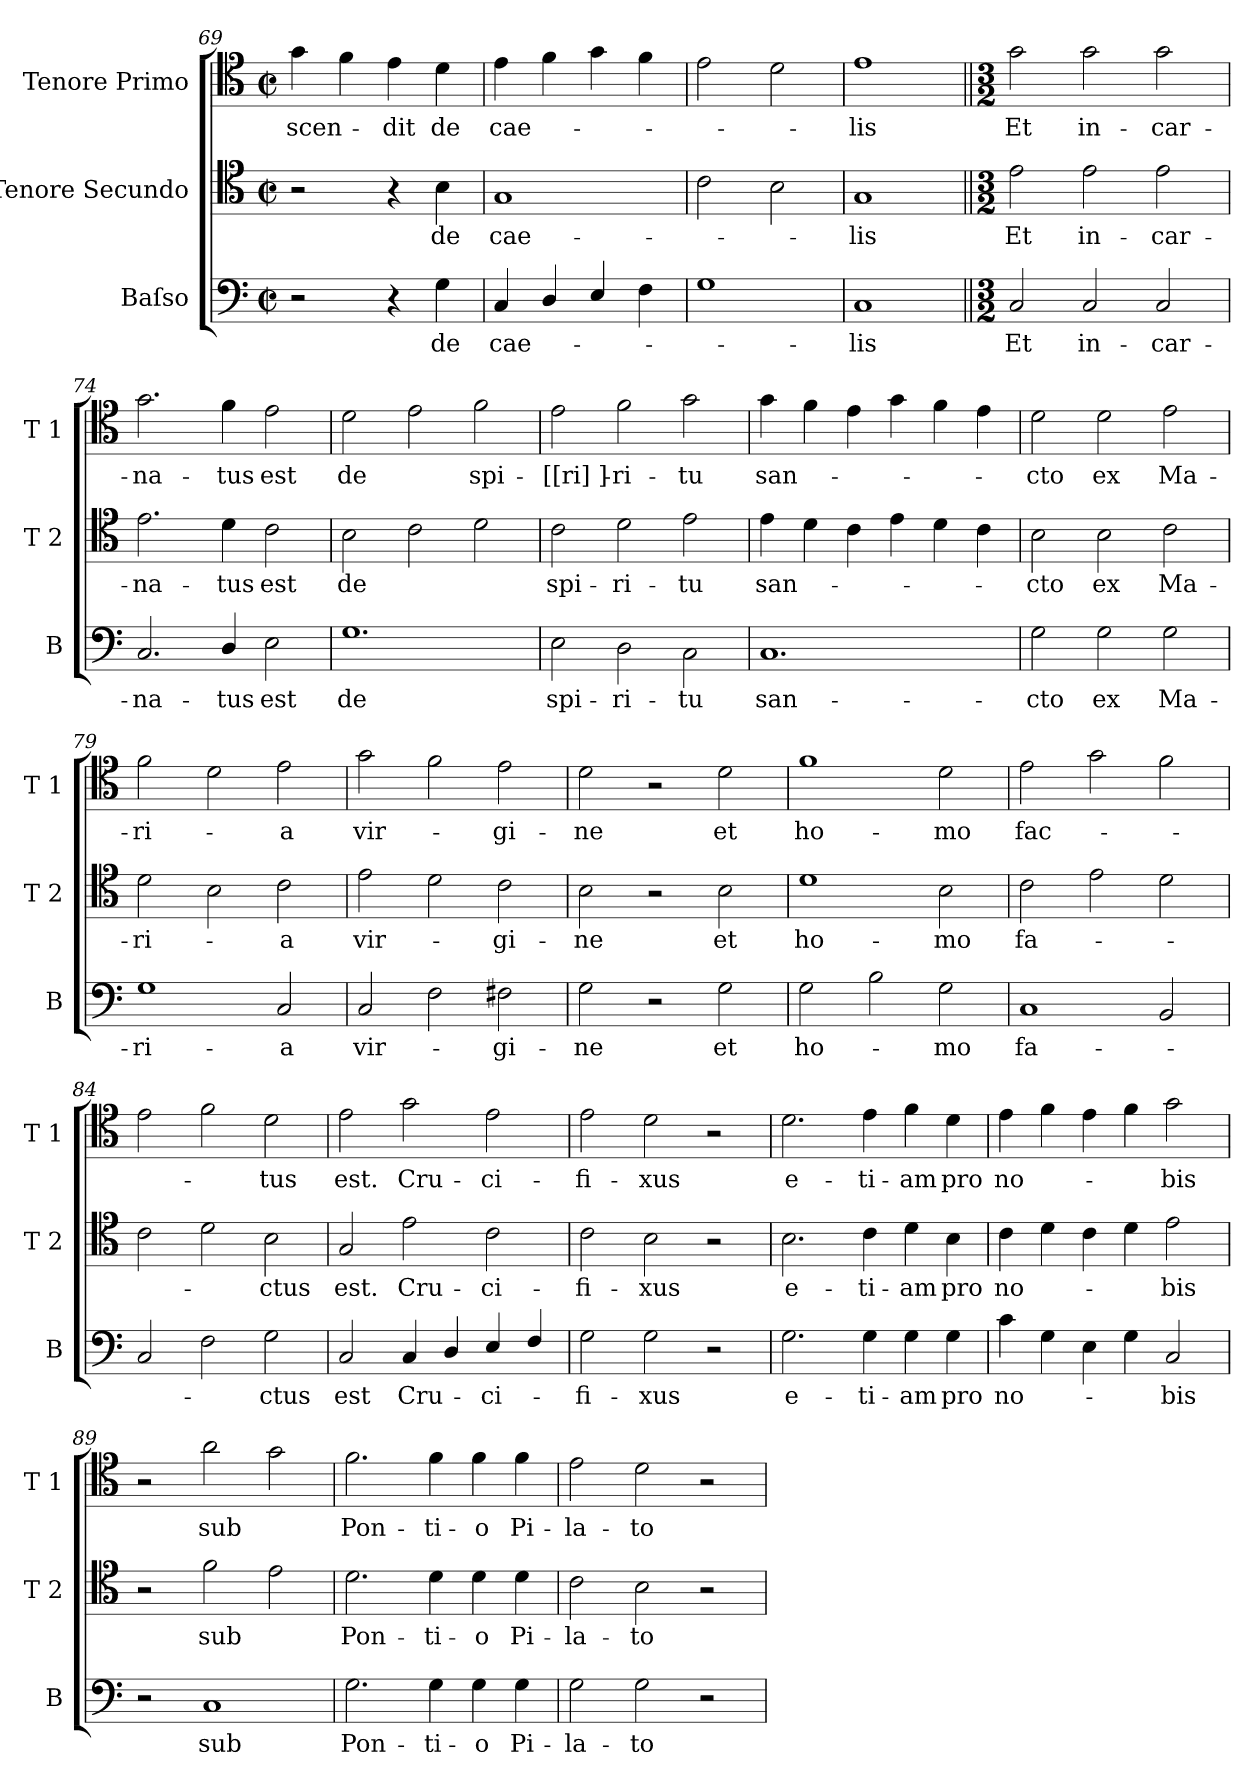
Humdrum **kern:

**kern	**text	**kern	**text	**kern	**text
*part3	*part3	*part2	*part2	*part1	*part1
*staff3	*staff3	*staff2	*staff2	*staff1	*staff1
*I"Baſso	*	*I"Tenore Secundo	*	*I"Tenore Primo	*
*I'B	*	*I'T 2	*	*I'T 1	*
*clefF4	*	*clefC4	*	*clefC4	*
*k[]	*	*k[]	*	*k[]	*
*C:	*	*C:	*	*C:	*
*M2/2	*	*M2/2	*	*M2/2	*
*met(c|)	*	*met(c|)	*	*met(c|)	*
=69	=69	=69	=69	=69	=69
2r	.	2r	.	4g\	-scen-
.	.	.	.	4f\	.
4r	.	4r	.	4e\	-dit
4G\	de	4B\	de	4d\	de
=70	=70	=70	=70	=70	=70
4C/	cae-	1G	cae-	4e\	cae-
4D/	.	.	.	4f\	.
4E/	.	.	.	4g\	.
4F\	.	.	.	4f\	.
=71	=71	=71	=71	=71	=71
1G	.	2c\	.	2e\	.
.	.	2B\	.	2d\	.
=72	=72	=72	=72	=72	=72
1C	-lis	1G	-lis	1e	-lis
=73||	=73||	=73||	=73||	=73||	=73||
*M3/2	*	*M3/2	*	*M3/2	*
2C/	Et	2e\	Et	2g\	Et
2C/	in-	2e\	in-	2g\	in-
2C/	-car-	2e\	-car-	2g\	-car-
=74	=74	=74	=74	=74	=74
2.C/	-na-	2.e\	-na-	2.g\	-na-
4D/	-tus	4d\	-tus	4f\	-tus
2E\	est	2c\	est	2e\	est
=75	=75	=75	=75	=75	=75
1.G	de	2B\	de	2d\	de
.	.	2c\	.	2e\	.
.	.	2d\	.	2f\	spi-
=76	=76	=76	=76	=76	=76
2E\	spi-	2c\	spi-	2e\	-[[ri]]-
2D\	-ri-	2d\	-ri-	2f\	-ri-
2C\	-tu	2e\	-tu	2g\	-tu
=77	=77	=77	=77	=77	=77
1.C	san-	4e\	san-	4g\	san-
.	.	4d\	.	4f\	.
.	.	4c\	.	4e\	.
.	.	4e\	.	4g\	.
.	.	4d\	.	4f\	.
.	.	4c\	.	4e\	.
=78	=78	=78	=78	=78	=78
2G\	-cto	2B\	-cto	2d\	-cto
2G\	ex	2B\	ex	2d\	ex
2G\	Ma-	2c\	Ma-	2e\	Ma-
=79	=79	=79	=79	=79	=79
1G	-ri-	2d\	-ri-	2f\	-ri-
.	.	2B\	.	2d\	.
2C/	-a	2c\	-a	2e\	-a
=80	=80	=80	=80	=80	=80
2C/	vir-	2e\	vir-	2g\	vir-
2F\	.	2d\	.	2f\	.
2F#X\	-gi-	2c\	-gi-	2e\	-gi-
=81	=81	=81	=81	=81	=81
2G\	-ne	2B\	-ne	2d\	-ne
2r	.	2r	.	2r	.
2G\	et	2B\	et	2d\	et
=82	=82	=82	=82	=82	=82
2G\	ho-	1d	ho-	1f	ho-
2B\	.	.	.	.	.
2G\	-mo	2B\	-mo	2d\	-mo
=83	=83	=83	=83	=83	=83
1C	fa-	2c\	fa-	2e\	fac-
.	.	2e\	.	2g\	.
2BB/	.	2d\	.	2f\	.
=84	=84	=84	=84	=84	=84
2C/	.	2c\	.	2e\	.
2F\	.	2d\	.	2f\	.
2G\	-ctus	2B\	-ctus	2d\	-tus
=85	=85	=85	=85	=85	=85
2C/	est	2G/	est.	2e\	est.
4C/	Cru-	2e\	Cru-	2g\	Cru-
4D/	.	.	.	.	.
4E/	-ci-	2c\	-ci-	2e\	-ci-
4F/	.	.	.	.	.
=86	=86	=86	=86	=86	=86
2G\	-fi-	2c\	-fi-	2e\	-fi-
2G\	-xus	2B\	-xus	2d\	-xus
2r	.	2r	.	2r	.
=87	=87	=87	=87	=87	=87
2.G\	e-	2.B\	e-	2.d\	e-
4G\	-ti-	4c\	-ti-	4e\	-ti-
4G\	-am	4d\	-am	4f\	-am
4G\	pro	4B\	pro	4d\	pro
=88	=88	=88	=88	=88	=88
4c\	no-	4c\	no-	4e\	no-
4G\	.	4d\	.	4f\	.
4E\	.	4c\	.	4e\	.
4G\	.	4d\	.	4f\	.
2C/	-bis	2e\	-bis	2g\	-bis
=89	=89	=89	=89	=89	=89
2r	.	2r	.	2r	.
1C	sub	2f\	sub	2a\	sub
.	.	2e\	.	2g\	.
=90	=90	=90	=90	=90	=90
2.G\	Pon-	2.d\	Pon-	2.f\	Pon-
4G\	-ti-	4d\	-ti-	4f\	-ti-
4G\	-o	4d\	-o	4f\	-o
4G\	Pi-	4d\	Pi-	4f\	Pi-
=91	=91	=91	=91	=91	=91
2G\	-la-	2c\	-la-	2e\	-la-
2G\	-to	2B\	-to	2d\	-to
2r	.	2r	.	2r	.
=	=	=	=	=	=
*-	*-	*-	*-	*-	*-
